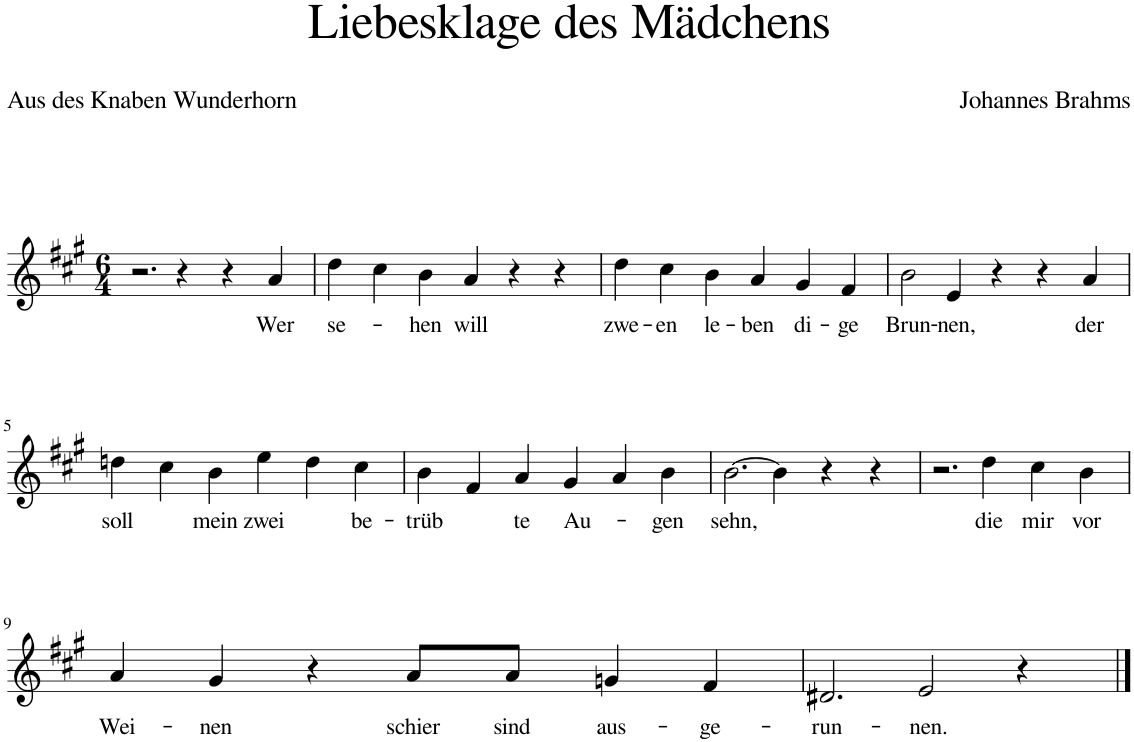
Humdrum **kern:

**kern	**text
*part1	*part1
*staff1	*staff1
*I"Piano	*
*I'Pno	*
*clefG2	*
*k[f#c#g#]	*
*M6/4	*
=1	=1
2.r	.
4r	.
4r	.
!	!LO:LY:b
4a/	Wer
=2	=2
!	!LO:LY:b
4dd\	se-
4cc#\	.
!	!LO:LY:b
4b\	-hen
!	!LO:LY:b
4a/	will
4r	.
4r	.
=3	=3
!	!LO:LY:b
4dd\	zwe-
!	!LO:LY:b
4cc#\	-en
!	!LO:LY:b
4b\	le-
!	!LO:LY:b
4a/	-ben
!	!LO:LY:b
4g#/	-di-
!	!LO:LY:b
4f#/	-ge
=4	=4
!	!LO:LY:b
2b\	Brun-
!	!LO:LY:b
4e/	-nen,
4r	.
4r	.
!	!LO:LY:b
4a/	der
!!LO:LB:g=z
=5	=5
!	!LO:LY:b
4ddn\	soll
4cc#\	.
!	!LO:LY:b
4b\	mein
!	!LO:LY:b
4ee\	zwei
4dd\	.
!	!LO:LY:b
4cc#\	be-
=6	=6
!	!LO:LY:b
4b\	-trüb
4f#/	.
!	!LO:LY:b
4a/	-te
!	!LO:LY:b
4g#/	Au-
4a/	.
!	!LO:LY:b
4b\	-gen
=7	=7
!	!LO:LY:b
[2.b\	sehn,
4b\]	.
4r	.
4r	.
=8	=8
2.r	.
!	!LO:LY:b
4dd\	die
!	!LO:LY:b
4cc#\	mir
!	!LO:LY:b
4b\	vor
!!LO:LB:g=z
=9	=9
!	!LO:LY:b
4a/	Wei-
!	!LO:LY:b
4g#/	-nen
4r	.
!	!LO:LY:b
8a/L	schier
!	!LO:LY:b
8a/J	sind
!	!LO:LY:b
4gn/	aus-
!	!LO:LY:b
4f#/	-ge-
=10	=10
!	!LO:LY:b
2.d#X/	run-
!	!LO:LY:b
2e/	-nen.
4r	.
==	==
*-	*-
